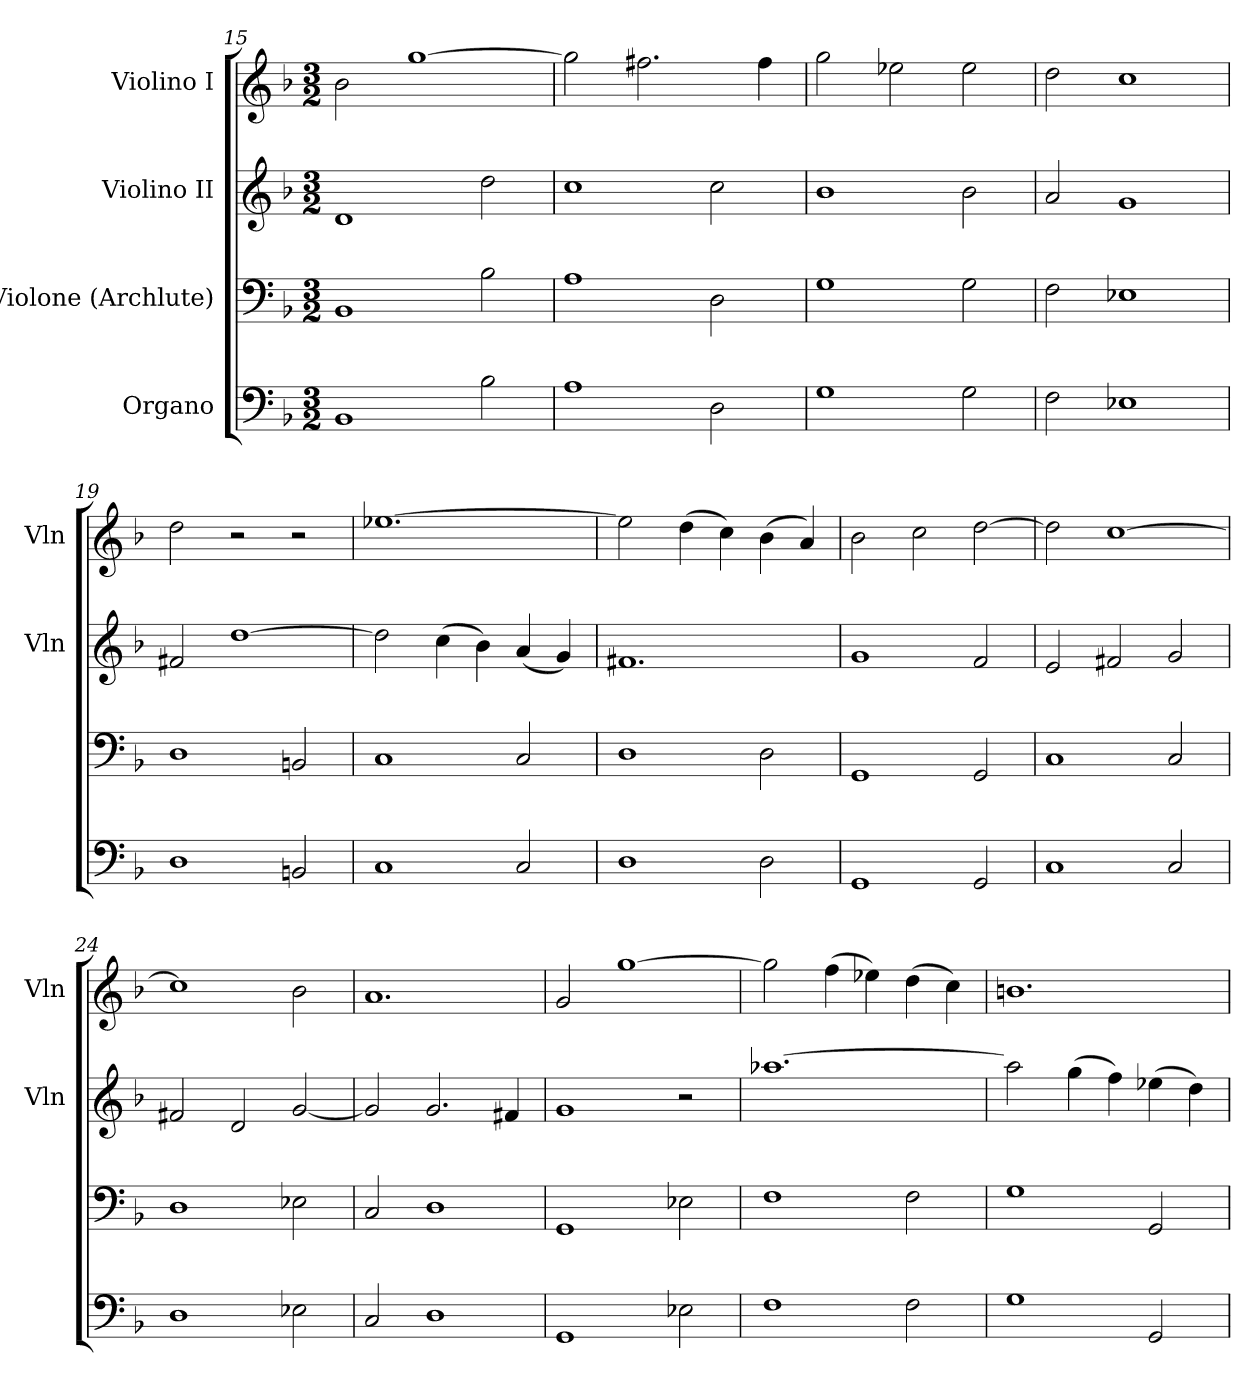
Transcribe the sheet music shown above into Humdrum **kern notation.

**kern	**kern	**kern	**kern
*part4	*part3	*part2	*part1
*staff4	*staff3	*staff2	*staff1
*I"Organo	*I"Violone (Archlute)	*I"Violino II	*I"Violino I
*	*	*I'Vln	*I'Vln
*clefF4	*clefF4	*clefG2	*clefG2
*k[b-]	*k[b-]	*k[b-]	*k[b-]
*M3/2	*M3/2	*M3/2	*M3/2
=15	=15	=15	=15
1BB-/	1BB-/	1d/	2b-\
.	.	.	[1gg\
2B-\	2B-\	2dd\	.
=16	=16	=16	=16
1A\	1A\	1cc\	2gg\]
.	.	.	2.ff#X\
2D\	2D\	2cc\	.
.	.	.	4ff#\
=17	=17	=17	=17
1G\	1G\	1b-\	2gg\
.	.	.	2ee-X\
2G\	2G\	2b-\	2ee-\
=18	=18	=18	=18
2F\	2F\	2a/	2dd\
1E-X\	1E-X\	1g/	1cc\
=19	=19	=19	=19
1D\	1D\	2f#X/	2dd\
.	.	[1dd\	2r
2BBn/	2BBn/	.	2r
=20	=20	=20	=20
1C/	1C/	2dd\]	[1.ee-X\
.	.	(4cc\	.
.	.	4b-\)	.
2C/	2C/	(4a/	.
.	.	4g/)	.
=21	=21	=21	=21
1D\	1D\	1.f#X/	2ee-\]
.	.	.	(4dd\
.	.	.	4cc\)
2D\	2D\	.	(4b-\
.	.	.	4a/)
=22	=22	=22	=22
1GG/	1GG/	1g/	2b-\
.	.	.	2cc\
2GG/	2GG/	2f/	[2dd\
=23	=23	=23	=23
1C/	1C/	2e/	2dd\]
.	.	2f#X/	[1cc\
2C/	2C/	2g/	.
=24	=24	=24	=24
1D\	1D\	2f#X/	1cc\]
.	.	2d/	.
2E-X\	2E-X\	[2g/	2b-\
=25	=25	=25	=25
2C/	2C/	2g/]	1.a/
1D\	1D\	2.g/	.
.	.	4f#X/	.
=26	=26	=26	=26
1GG/	1GG/	1g/	2g/
.	.	.	[1gg\
2E-X\	2E-X\	2r	.
=27	=27	=27	=27
1F\	1F\	[1.aa-X\	2gg\]
.	.	.	(4ff\
.	.	.	4ee-X\)
2F\	2F\	.	(4dd\
.	.	.	4cc\)
=28	=28	=28	=28
1G\	1G\	2aa-\]	1.bn\
.	.	(4gg\	.
.	.	4ff\)	.
2GG/	2GG/	(4ee-X\	.
.	.	4dd\)	.
=	=	=	=
*-	*-	*-	*-
